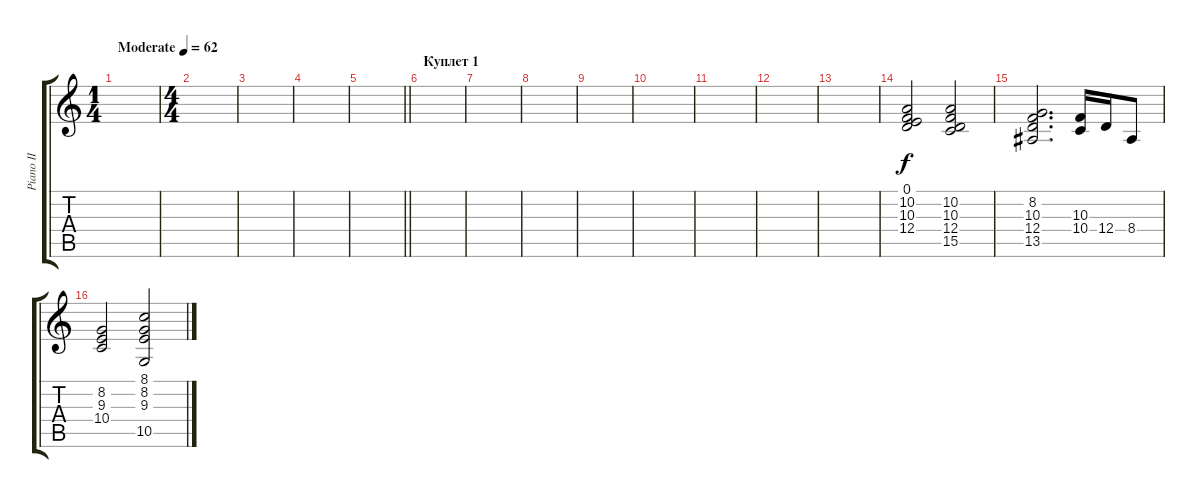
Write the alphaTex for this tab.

\track ("Piano II" "Piano II") {instrument electricpiano1}
\staff {score tabs}
\tuning (E4 B3 G3 D3 A2 E2) {hide}
\ts (1 4)
\tempo (62 "Moderate")
\clef g2
\ks c
|
\ts (4 4)
|
|
|
\barLineRight lightlight
|
\section ("" "Куплет 1")
|
|
|
|
|
|
|
|
(0.1 10.2 10.3 12.4).2 (10.2 10.3 12.4 15.5).2 |
(8.2 10.3 12.4 13.5).2{d} (10.3 10.4).16 12.4.16 8.4.8 |
(8.2 9.3 10.4).2 (8.1 8.2 9.3 10.5).2
